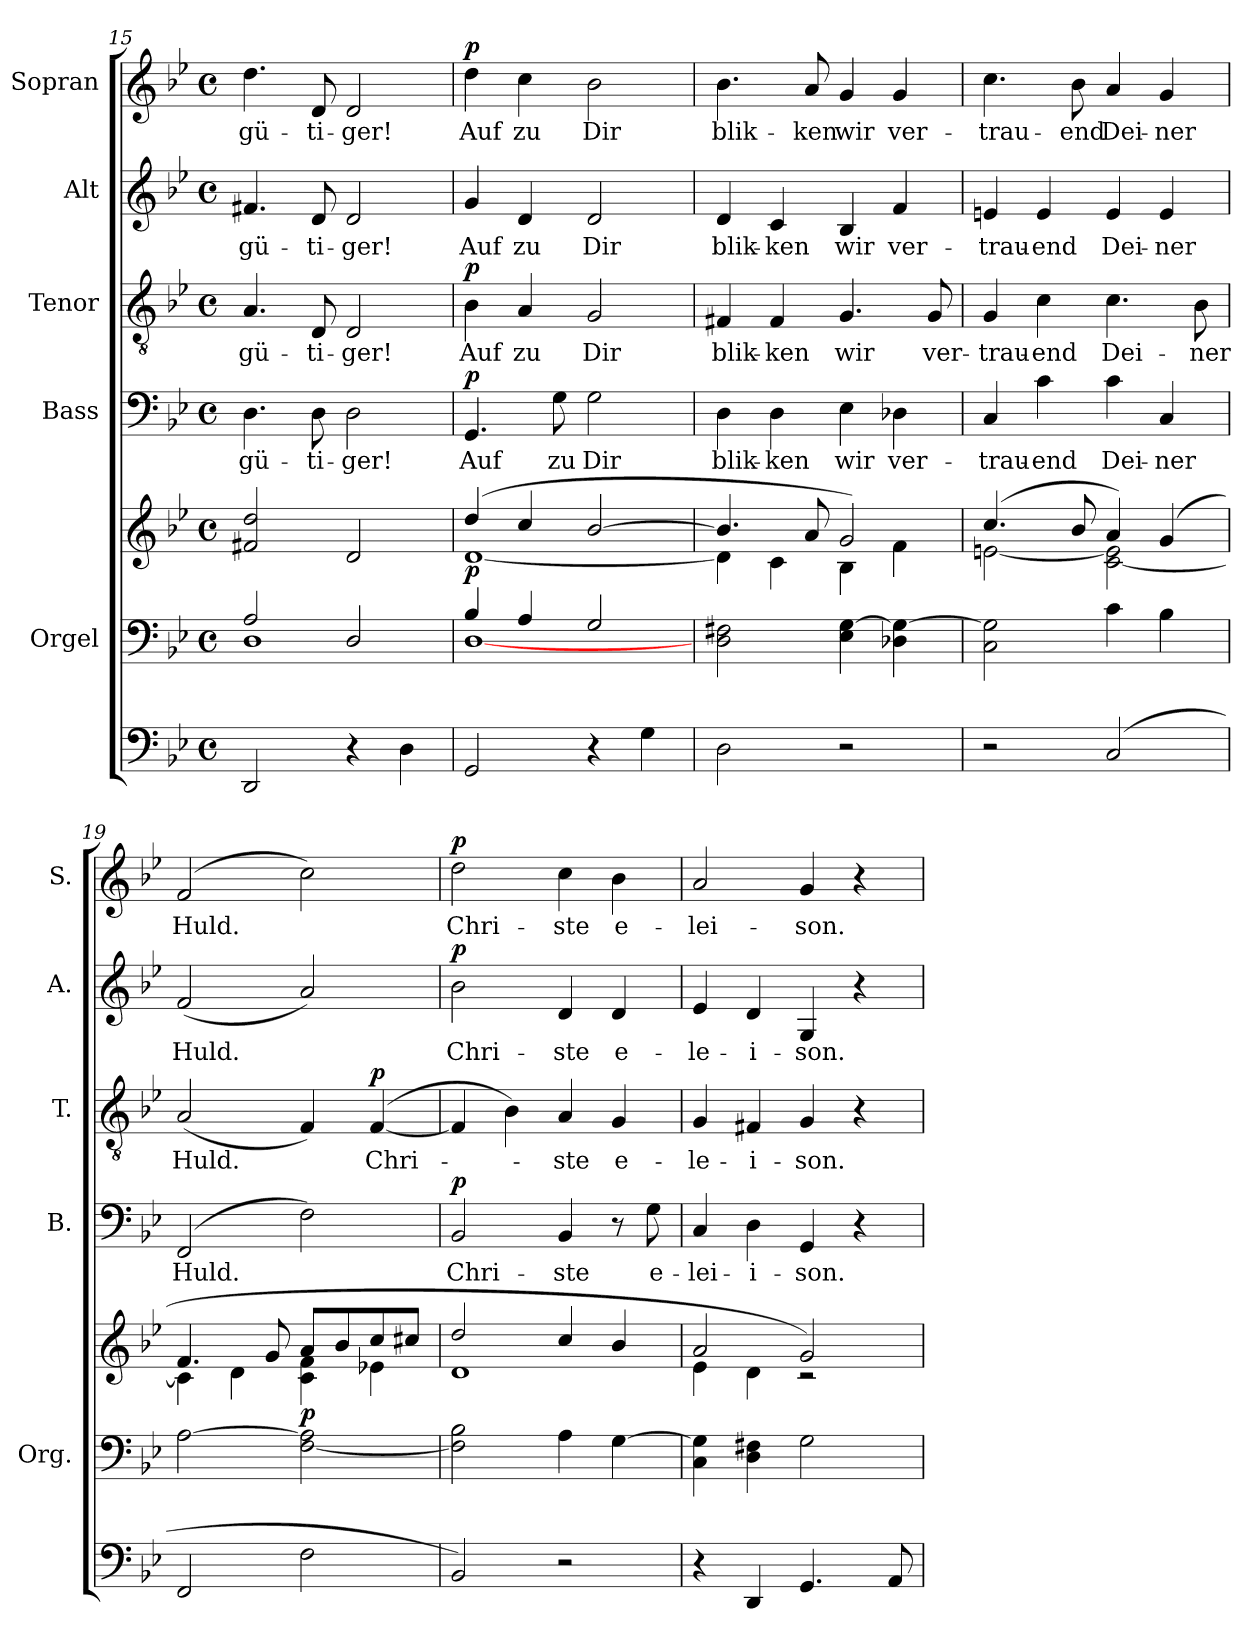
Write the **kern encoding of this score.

**kern	**kern	**kern	**dynam	**kern	**text	**dynam	**kern	**text	**dynam	**kern	**text	**dynam	**kern	**text	**dynam
*part6	*part5	*part5	*part5	*part4	*part4	*part4	*part3	*part3	*part3	*part2	*part2	*part2	*part1	*part1	*part1
*staff7	*staff6	*staff5	*staff5/6	*staff4	*staff4	*staff4	*staff3	*staff3	*staff3	*staff2	*staff2	*staff2	*staff1	*staff1	*staff1
*	*I"Orgel	*	*	*I"Bass	*	*	*I"Tenor	*	*	*I"Alt	*	*	*I"Sopran	*	*
*	*I'Org.	*	*	*I'B.	*	*	*I'T.	*	*	*I'A.	*	*	*I'S.	*	*
!!LO:PB:g=z
*clefF4	*clefF4	*clefG2	*	*clefF4	*	*	*clefGv2	*	*	*clefG2	*	*	*clefG2	*	*
*k[b-e-]	*k[b-e-]	*k[b-e-]	*	*k[b-e-]	*	*	*k[b-e-]	*	*	*k[b-e-]	*	*	*k[b-e-]	*	*
*B-:	*B-:	*B-:	*	*B-:	*	*	*B-:	*	*	*B-:	*	*	*B-:	*	*
*M4/4	*M4/4	*M4/4	*	*M4/4	*	*	*M4/4	*	*	*M4/4	*	*	*M4/4	*	*
*met(c)	*met(c)	*met(c)	*	*met(c)	*	*	*met(c)	*	*	*met(c)	*	*	*met(c)	*	*
=15	=15	=15	=15	=15	=15	=15	=15	=15	=15	=15	=15	=15	=15	=15	=15
*	*^	*	*	*	*	*	*	*	*	*	*	*	*	*	*
!	!	!	!	!	!	!LO:LY:b	!	!	!LO:LY:b	!	!	!LO:LY:b	!	!	!LO:LY:b	!
2DD/	2A/	1D	2f#X/ 2dd/	.	4.D\	-gü-	.	4.A/	-gü-	.	4.f#X/	-gü-	.	4.dd\	-gü-	.
!	!	!	!	!	!	!LO:LY:b	!	!	!LO:LY:b	!	!	!LO:LY:b	!	!	!LO:LY:b	!
.	.	.	.	.	8D\	-ti-	.	8D/	-ti-	.	8d/	-ti-	.	8d/	-ti-	.
!	!	!	!	!	!	!LO:LY:b	!	!	!LO:LY:b	!	!	!LO:LY:b	!	!	!LO:LY:b	!
4r	2D/	.	2d/	.	2D\	-ger!	.	2D/	-ger!	.	2d/	-ger!	.	2d/	-ger!	.
4D\	.	.	.	.	.	.	.	.	.	.	.	.	.	.	.	.
=16	=16	=16	=16	=16	=16	=16	=16	=16	=16	=16	=16	=16	=16	=16	=16	=16
*	*	*	*^	*	*	*	*	*	*	*	*	*	*	*	*	*
!	!	!	!	!	!LO:DY:b	!	!LO:LY:b	!LO:DY:a	!	!LO:LY:b	!LO:DY:a	!	!LO:LY:b	!	!	!LO:LY:b	!LO:DY:a
2GG/	4B-/	[<1D	(4dd/	[<1d	p	4.GG/	Auf	p	4B-\	Auf	p	4g/	Auf	.	4dd\	Auf	p
!	!	!	!	!	!	!	!	!	!	!LO:LY:b	!	!	!LO:LY:b	!	!	!LO:LY:b	!
.	4A/	.	4cc/	.	.	.	.	.	4A/	zu	.	4d/	zu	.	4cc\	zu	.
!	!	!	!	!	!	!	!LO:LY:b	!	!	!	!	!	!	!	!	!	!
.	.	.	.	.	.	8G\	zu	.	.	.	.	.	.	.	.	.	.
!	!	!	!	!	!	!	!LO:LY:b	!	!	!LO:LY:b	!	!	!LO:LY:b	!	!	!LO:LY:b	!
4r	2G/	.	[>2b-/	.	.	2G\	Dir	.	2G/	Dir	.	2d/	Dir	.	2b-\	Dir	.
4G\	.	.	.	.	.	.	.	.	.	.	.	.	.	.	.	.	.
*	*v	*v	*	*	*	*	*	*	*	*	*	*	*	*	*	*	*
=17	=17	=17	=17	=17	=17	=17	=17	=17	=17	=17	=17	=17	=17	=17	=17	=17
!	!	!	!	!	!	!LO:LY:b	!	!	!LO:LY:b	!	!	!LO:LY:b	!	!	!LO:LY:b	!
2D\	2D\ 2F#X\	4.b-/]	4d\]	.	4D\	blik-	.	4F#X/	blik-	.	4d/	blik-	.	4.b-\	blik-	.
!	!	!	!	!	!	!LO:LY:b	!	!	!LO:LY:b	!	!	!LO:LY:b	!	!	!	!
.	.	.	4c\	.	4D\	-ken	.	4F#/	-ken	.	4c/	-ken	.	.	.	.
!	!	!	!	!	!	!	!	!	!	!	!	!	!	!	!LO:LY:b	!
.	.	8a/	.	.	.	.	.	.	.	.	.	.	.	8a/	-ken	.
!	!	!	!	!	!	!LO:LY:b	!	!	!LO:LY:b	!	!	!LO:LY:b	!	!	!LO:LY:b	!
2r	4E-\ [4G\	2g/)	4B-\	.	4E-\	wir	.	4.G/	wir	.	4B-/	wir	.	4g/	wir	.
!	!	!	!	!	!	!LO:LY:b	!	!	!	!	!	!LO:LY:b	!	!	!LO:LY:b	!
.	4D-X\ 4G\_	.	4f\	.	4D-X\	ver-	.	.	.	.	4f/	ver-	.	4g/	ver-	.
!	!	!	!	!	!	!	!	!	!LO:LY:b	!	!	!	!	!	!	!
.	.	.	.	.	.	.	.	8G/	ver-	.	.	.	.	.	.	.
=18	=18	=18	=18	=18	=18	=18	=18	=18	=18	=18	=18	=18	=18	=18	=18	=18
!	!	!	!	!	!	!LO:LY:b	!	!	!LO:LY:b	!	!	!LO:LY:b	!	!	!LO:LY:b	!
2r	2C\ 2G\]	(4.cc/	[<2en\	.	4C/	-trau-	.	4G/	-trau-	.	4en/	-trau-	.	4.cc\	-trau-	.
!	!	!	!	!	!	!LO:LY:b	!	!	!LO:LY:b	!	!	!LO:LY:b	!	!	!	!
.	.	.	.	.	4c\	-end	.	4c\	-end	.	4e/	-end	.	.	.	.
!	!	!	!	!	!	!	!	!	!	!	!	!	!	!	!LO:LY:b	!
.	.	8b-/	.	.	.	.	.	.	.	.	.	.	.	8b-\	-end	.
!	!	!	!	!	!	!LO:LY:b	!	!	!LO:LY:b	!	!	!LO:LY:b	!	!	!LO:LY:b	!
(2C/	4c\	4a/)	[<2c\ 2e\]	.	4c\	Dei-	.	4.c\	Dei-	.	4e/	Dei-	.	4a/	Dei-	.
!	!	!	!	!	!	!LO:LY:b	!	!	!	!	!	!LO:LY:b	!	!	!LO:LY:b	!
.	4B-\	(4g/	.	.	4C/	-ner	.	.	.	.	4e/	-ner	.	4g/	-ner	.
!	!	!	!	!	!	!	!	!	!LO:LY:b	!	!	!	!	!	!	!
.	.	.	.	.	.	.	.	8B-\	-ner	.	.	.	.	.	.	.
!!LO:PB:g=z
=19	=19	=19	=19	=19	=19	=19	=19	=19	=19	=19	=19	=19	=19	=19	=19	=19
!	!	!	!	!	!	!LO:LY:b	!	!	!LO:LY:b	!	!	!LO:LY:b	!	!	!LO:LY:b	!
2FF/	[2A\	4.f/	4c\]	.	(2FF/	Huld.	.	(<2A/	Huld.	.	(<2f/	Huld.	.	(2f/	Huld.	.
.	.	.	4d\	.	.	.	.	.	.	.	.	.	.	.	.	.
.	.	8g/	.	.	.	.	.	.	.	.	.	.	.	.	.	.
!	!	!	!	!LO:DY:b	!	!	!	!	!	!	!	!	!	!	!	!
2F\	[<2F\ 2A\]	8a/L	4c\ 4f\	p	2F\)	.	.	4F/)	.	.	2a/)	.	.	2cc\)	.	.
.	.	8b-/	.	.	.	.	.	.	.	.	.	.	.	.	.	.
!	!	!	!	!	!	!	!	!	!LO:LY:b	!LO:DY:a	!	!	!	!	!	!
.	.	8cc/	4e-X\	.	.	.	.	([4F/	Chri-	p	.	.	.	.	.	.
.	.	8cc#X/J	.	.	.	.	.	.	.	.	.	.	.	.	.	.
=20	=20	=20	=20	=20	=20	=20	=20	=20	=20	=20	=20	=20	=20	=20	=20	=20
!	!	!	!	!	!	!LO:LY:b	!LO:DY:a	!	!	!	!	!LO:LY:b	!LO:DY:a	!	!LO:LY:b	!LO:DY:a
2BB-/)	2F\] 2B-\	2dd/	1d	.	2BB-/	Chri-	p	4F/]	.	.	2b-\	Chri-	p	2dd\	Chri-	p
.	.	.	.	.	.	.	.	4B-\)	.	.	.	.	.	.	.	.
!	!	!	!	!	!	!LO:LY:b	!	!	!LO:LY:b	!	!	!LO:LY:b	!	!	!LO:LY:b	!
2r	4A\	4cc/	.	.	4BB-/	-ste	.	4A/	-ste	.	4d/	-ste	.	4cc\	-ste	.
!	!	!	!	!	!	!	!	!	!LO:LY:b	!	!	!LO:LY:b	!	!	!LO:LY:b	!
.	[4G\	4b-/	.	.	8r	.	.	4G/	e-	.	4d/	e-	.	4b-\	e-	.
!	!	!	!	!	!	!LO:LY:b	!	!	!	!	!	!	!	!	!	!
.	.	.	.	.	8G\	e-	.	.	.	.	.	.	.	.	.	.
=21	=21	=21	=21	=21	=21	=21	=21	=21	=21	=21	=21	=21	=21	=21	=21	=21
!	!	!	!	!	!	!LO:LY:b	!	!	!LO:LY:b	!	!	!LO:LY:b	!	!	!LO:LY:b	!
4r	4C\ 4G\]	2a/	4e-\	.	4C/	-lei-	.	4G/	-le-	.	4e-/	-le-	.	2a/	-lei-	.
!	!	!	!	!	!	!LO:LY:b	!	!	!LO:LY:b	!	!	!LO:LY:b	!	!	!	!
4DD/	4D\ 4F#X\	.	4d\	.	4D\	-i-	.	4F#X/	-i-	.	4d/	-i-	.	.	.	.
!	!	!	!	!	!	!LO:LY:b	!	!	!LO:LY:b	!	!	!LO:LY:b	!	!	!LO:LY:b	!
4.GG/	2G\	2g/)	2rc	.	4GG/	-son.	.	4G/	-son.	.	4G/	-son.	.	4g/	-son.	.
.	.	.	.	.	4r	.	.	4r	.	.	4r	.	.	4r	.	.
8AA/	.	.	.	.	.	.	.	.	.	.	.	.	.	.	.	.
*	*	*v	*v	*	*	*	*	*	*	*	*	*	*	*	*	*
=	=	=	=	=	=	=	=	=	=	=	=	=	=	=	=
*-	*-	*-	*-	*-	*-	*-	*-	*-	*-	*-	*-	*-	*-	*-	*-
